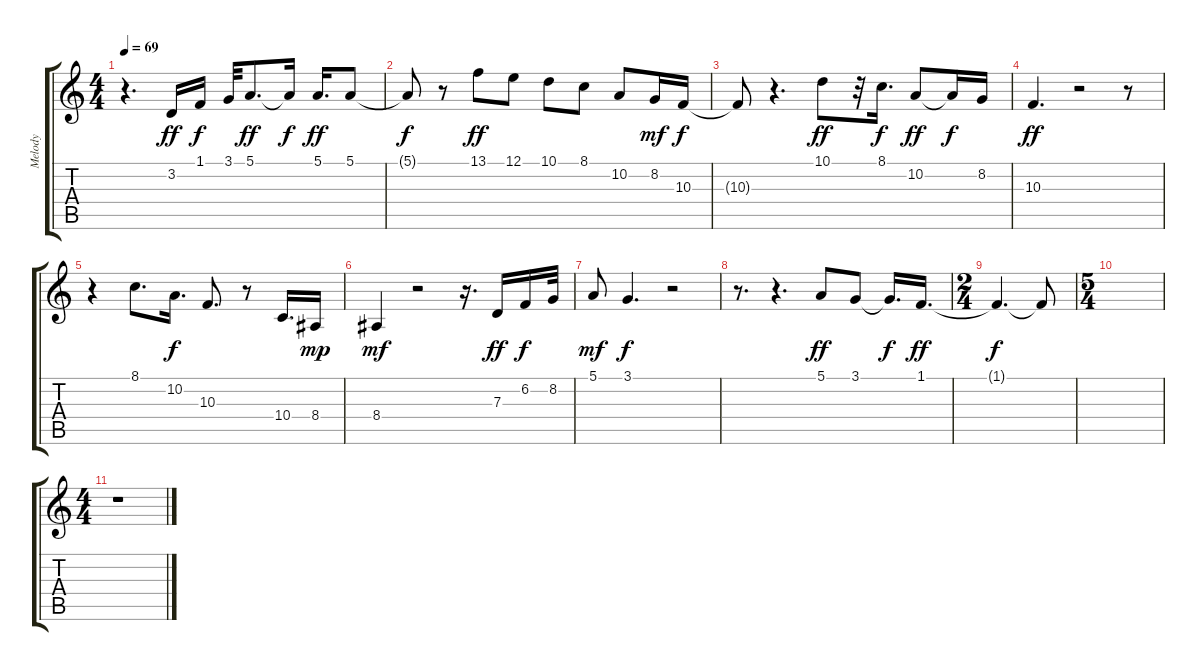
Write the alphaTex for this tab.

\track ("Melody              " "Melody    ") {instrument panflute}
\staff {score tabs}
\tuning (E4 B3 G3 D3 A2 E2) {hide}
\ts (4 4)
\tempo 69
\clef g2
\ks c
r.4{d dy f} 3.2.16{dy ff} 1.1.16{dy f} 3.1.32 5.1.8{d dy ff} 5.1{t}.16{dy f} 5.1.16{d dy ff} 5.1.8 |
5.1{t}.8{dy f} r.8 13.1.8{dy ff} 12.1.8 10.1.8 8.1.8 10.2.8 8.2.16{dy mf} 10.3.16{dy f} |
10.3{t}.8 r.4{d} 10.1.8{dy ff} r.32 8.1.16{d dy f} 10.2.8{dy ff} 10.2{t}.16{dy f} 8.2.16 |
10.3.4{d dy ff} r.2 r.8 |
r.4 8.1.8{d} 10.2.16{d dy f} 10.3.8{d} r.8 10.4.16{d} 8.4.16{dy mp} |
8.4.4{dy mf} r.2 r.16{d} 7.3.16{dy ff} 6.2.16{dy f} 8.2.32 |
5.1.8{dy mf} 3.1.4{d dy f} r.2 |
r.8{d} r.4{d} 5.1.8{dy ff} 3.1.8 3.1{t}.16{d dy f} 1.1.16{d dy ff} |
\ts (2 4)
1.1{t}.4{d dy f} 1.1{t}.8 |
\ts (5 4)
|
\ts (4 4)
r.1
